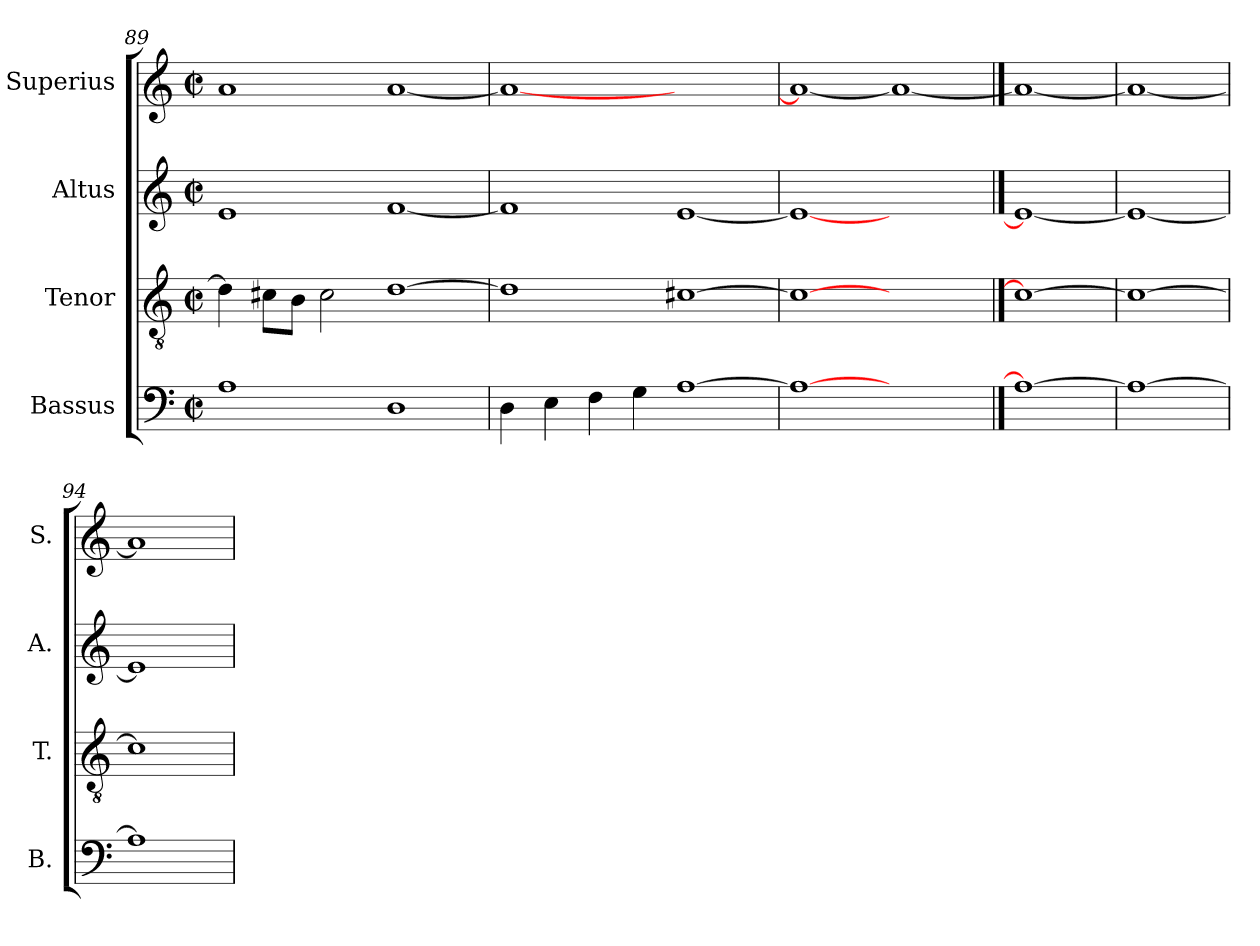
**kern	**kern	**kern	**kern
*part4	*part3	*part2	*part1
*staff4	*staff3	*staff2	*staff1
*I"Bassus	*I"Tenor	*I"Altus	*I"Superius
*I'B.	*I'T.	*I'A.	*I'S.
*clefF4	*clefGv2	*clefG2	*clefG2
*	*ITrd7c12	*	*
*k[]	*k[]	*k[]	*k[]
*C:	*C:	*C:	*C:
*M2/2	*M2/2	*M2/2	*M2/2
*met(c|)	*met(c|)	*met(c|)	*met(c|)
=89	=89	=89	=89
1Ai	4Di\]	1ei	1ai
.	8C#Xi\L	.	.
.	8BBi\J	.	.
.	2C#i\	.	.
1Di	[<1Di	[<1fi	[>1ai
!!LO:LB:g=z
=90	=90	=90	=90
4Di\	1Di]	1fi]	1ai_>
4Ei\	.	.	.
4Fi\	.	.	.
4Gi\	.	.	.
[>1Ai	[<1C#Xi	[>1ei	1ryy
=91	=91	=91	=91
1Ai_>	1C#i_<	1ei_>	1ai_>
1ryy	1ryy	1ryy	1ai_
==92	==92	==92	==92
1Ai_	1C#i_	1ei_	1ai_
=93	=93	=93	=93
1Ai_	1C#i_	1ei_	1ai_
=94	=94	=94	=94
1Ai]	1C#i]	1ei]	1ai]
=	=	=	=
*-	*-	*-	*-
